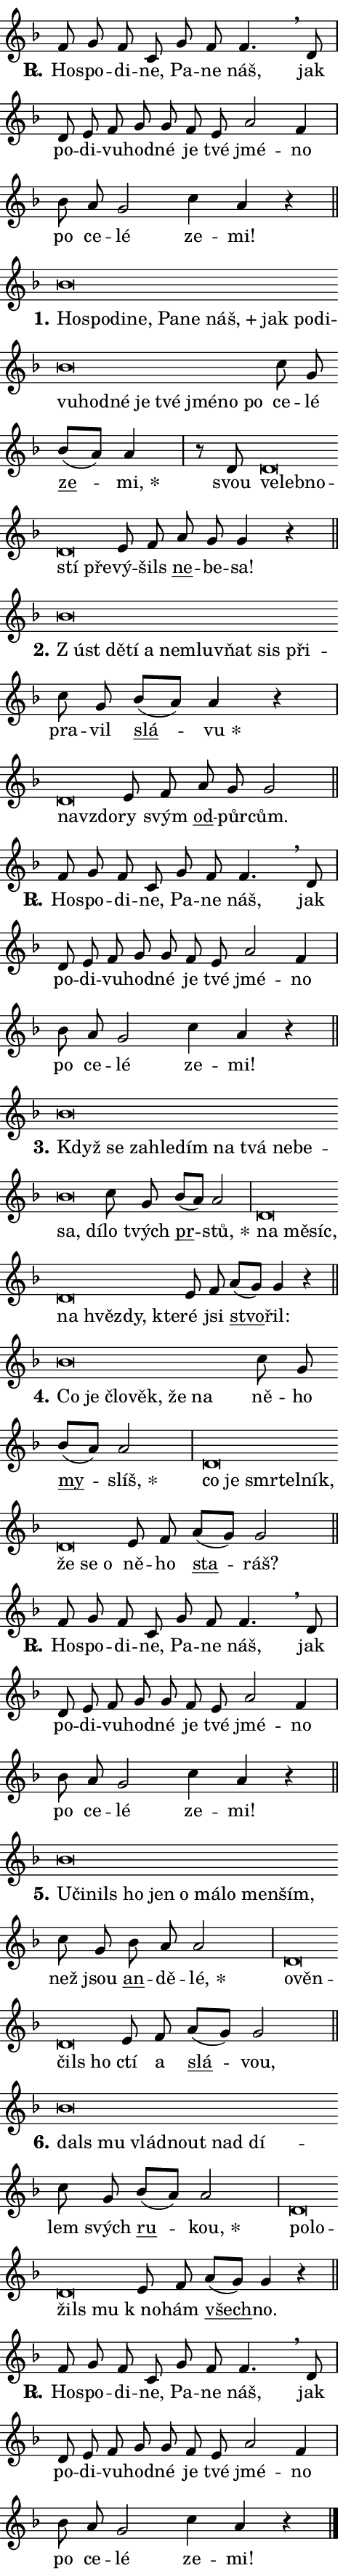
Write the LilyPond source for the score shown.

\version "2.24.0"
\header { tagline = "" }
\paper {
  indent = 0\cm
  top-margin = 0\cm
  right-margin = 0.13\cm % to fit lyric hyphens
  bottom-margin = 0\cm
  left-margin = 0\cm
  paper-width = 8\cm
  page-breaking = #ly:one-page-breaking
  system-system-spacing.basic-distance = #11
  score-system-spacing.basic-distance = #11
  ragged-last = ##f
}


%% Author: Thomas Morley
%% https://lists.gnu.org/archive/html/lilypond-user/2020-05/msg00002.html
#(define (line-position grob)
"Returns position of @var[grob} in current system:
   @code{'start}, if at first time-step
   @code{'end}, if at last time-step
   @code{'middle} otherwise
"
  (let* ((col (ly:item-get-column grob))
         (ln (ly:grob-object col 'left-neighbor))
         (rn (ly:grob-object col 'right-neighbor))
         (col-to-check-left (if (ly:grob? ln) ln col))
         (col-to-check-right (if (ly:grob? rn) rn col))
         (break-dir-left
           (and
             (ly:grob-property col-to-check-left 'non-musical #f)
             (ly:item-break-dir col-to-check-left)))
         (break-dir-right
           (and
             (ly:grob-property col-to-check-right 'non-musical #f)
             (ly:item-break-dir col-to-check-right))))
        (cond ((eqv? 1 break-dir-left) 'start)
              ((eqv? -1 break-dir-right) 'end)
              (else 'middle))))

#(define (tranparent-at-line-position vctor)
  (lambda (grob)
  "Relying on @code{line-position} select the relevant enry from @var{vctor}.
Used to determine transparency,"
    (case (line-position grob)
      ((end) (not (vector-ref vctor 0)))
      ((middle) (not (vector-ref vctor 1)))
      ((start) (not (vector-ref vctor 2))))))

noteHeadBreakVisibility =
#(define-music-function (break-visibility)(vector?)
"Makes @code{NoteHead}s transparent relying on @var{break-visibility}"
#{
  \override NoteHead.transparent =
    #(tranparent-at-line-position break-visibility)
#})

#(define delete-ledgers-for-transparent-note-heads
  (lambda (grob)
    "Reads whether a @code{NoteHead} is transparent.
If so this @code{NoteHead} is removed from @code{'note-heads} from
@var{grob}, which is supposed to be @code{LedgerLineSpanner}.
As a result ledgers are not printed for this @code{NoteHead}"
    (let* ((nhds-array (ly:grob-object grob 'note-heads))
           (nhds-list
             (if (ly:grob-array? nhds-array)
                 (ly:grob-array->list nhds-array)
                 '()))
           ;; Relies on the transparent-property being done before
           ;; Staff.LedgerLineSpanner.after-line-breaking is executed.
           ;; This is fragile ...
           (to-keep
             (remove
               (lambda (nhd)
                 (ly:grob-property nhd 'transparent #f))
               nhds-list)))
      ;; TODO find a better method to iterate over grob-arrays, similiar
      ;; to filter/remove etc for lists
      ;; For now rebuilt from scratch
      (set! (ly:grob-object grob 'note-heads)  '())
      (for-each
        (lambda (nhd)
          (ly:pointer-group-interface::add-grob grob 'note-heads nhd))
        to-keep))))

squashNotes = {
  \override NoteHead.X-extent = #'(-0.2 . 0.2)
  \override NoteHead.Y-extent = #'(-0.75 . 0)
  \override NoteHead.stencil =
    #(lambda (grob)
       (let ((pos (ly:grob-property grob 'staff-position)))
         (begin
           (if (< pos -7) (display "ERROR: Lower brevis then expected\n") (display ""))
           (if (<= pos -6) ly:text-interface::print ly:note-head::print))))
}
unSquashNotes = {
  \revert NoteHead.X-extent
  \revert NoteHead.Y-extent
  \revert NoteHead.stencil
}

hideNotes = \noteHeadBreakVisibility #begin-of-line-visible
unHideNotes = \noteHeadBreakVisibility #all-visible

% work-around for resetting accidentals
% https://lilypond.org/doc/v2.23/Documentation/notation/displaying-rhythms#unmetered-music
cadenzaMeasure = {
  \cadenzaOff
  \partial 1024 s1024
  \cadenzaOn
}

#(define-markup-command (accent layout props text) (markup?)
  "Underline accented syllable"
  (interpret-markup layout props
    #{\markup \override #'(offset . 4.3) \underline { #text }#}))

responsum = \markup \concat {
  "R" \hspace #-1.05 \path #0.1 #'((moveto 0 0.07) (lineto 0.9 0.8)) \hspace #0.05 "."
}

spaceSize = #0.6828661417322834 % exact space size for TeX Gyre Schola

\layout {
  \context {
    \Staff
    \remove "Time_signature_engraver"
    \override LedgerLineSpanner.after-line-breaking = #delete-ledgers-for-transparent-note-heads
  }
  \context {
    \Lyrics {
      \override LyricSpace.minimum-distance = \spaceSize
      \override LyricText.font-name = #"TeX Gyre Schola"
      \override LyricText.font-size = 1
      \override StanzaNumber.font-name = #"TeX Gyre Schola Bold"
      \override StanzaNumber.font-size = 1
    }
  }
  \context {
    \Score 
    \override NoteHead.text =
      #(lambda (grob) 
        (let ((pos (ly:grob-property grob 'staff-position)))
          #{\markup {
            \combine
              \halign #-0.55 \raise #(if (= pos -6) 0 0.5) \override #'(thickness . 2) \draw-line #'(3.2 . 0)
              \musicglyph "noteheads.sM1"
          }#}))
  }
}

% magnetic-lyrics.ily
%
%   written by
%     Jean Abou Samra <jean@abou-samra.fr>
%     Werner Lemberg <wl@gnu.org>
%
%   adapted by
%     Jiri Hon <jiri.hon@gmail.com>
%
% Version 2022-Apr-15

% https://www.mail-archive.com/lilypond-user@gnu.org/msg149350.html

#(define (Left_hyphen_pointer_engraver context)
   "Collect syllable-hyphen-syllable occurrences in lyrics and store
them in properties.  This engraver only looks to the left.  For
example, if the lyrics input is @code{foo -- bar}, it does the
following.

@itemize @bullet
@item
Set the @code{text} property of the @code{LyricHyphen} grob between
@q{foo} and @q{bar} to @code{foo}.

@item
Set the @code{left-hyphen} property of the @code{LyricText} grob with
text @q{foo} to the @code{LyricHyphen} grob between @q{foo} and
@q{bar}.
@end itemize

Use this auxiliary engraver in combination with the
@code{lyric-@/text::@/apply-@/magnetic-@/offset!} hook."
   (let ((hyphen #f)
         (text #f))
     (make-engraver
      (acknowledgers
       ((lyric-syllable-interface engraver grob source-engraver)
        (set! text grob)))
      (end-acknowledgers
       ((lyric-hyphen-interface engraver grob source-engraver)
        ;(when (not (grob::has-interface grob 'lyric-space-interface))
          (set! hyphen grob)));)
      ((stop-translation-timestep engraver)
       (when (and text hyphen)
         (ly:grob-set-object! text 'left-hyphen hyphen))
       (set! text #f)
       (set! hyphen #f)))))

#(define (lyric-text::apply-magnetic-offset! grob)
   "If the space between two syllables is less than the value in
property @code{LyricText@/.details@/.squash-threshold}, move the right
syllable to the left so that it gets concatenated with the left
syllable.

Use this function as a hook for
@code{LyricText@/.after-@/line-@/breaking} if the
@code{Left_@/hyphen_@/pointer_@/engraver} is active."
   (let ((hyphen (ly:grob-object grob 'left-hyphen #f)))
     (when hyphen
       (let ((left-text (ly:spanner-bound hyphen LEFT)))
         (when (grob::has-interface left-text 'lyric-syllable-interface)
           (let* ((common (ly:grob-common-refpoint grob left-text X))
                  (this-x-ext (ly:grob-extent grob common X))
                  (left-x-ext
                   (begin
                     ;; Trigger magnetism for left-text.
                     (ly:grob-property left-text 'after-line-breaking)
                     (ly:grob-extent left-text common X)))
                  ;; `delta` is the gap width between two syllables.
                  (delta (- (interval-start this-x-ext)
                            (interval-end left-x-ext)))
                  (details (ly:grob-property grob 'details))
                  (threshold (assoc-get 'squash-threshold details 0.2)))
             (when (< delta threshold)
               (let* (;; We have to manipulate the input text so that
                      ;; ligatures crossing syllable boundaries are not
                      ;; disabled.  For languages based on the Latin
                      ;; script this is essentially a beautification.
                      ;; However, for non-Western scripts it can be a
                      ;; necessity.
                      (lt (ly:grob-property left-text 'text))
                      (rt (ly:grob-property grob 'text))
                      (is-space (grob::has-interface hyphen 'lyric-space-interface))
                      (space (if is-space " " ""))
                      (extra-delta (if is-space spaceSize 0))
                      ;; Append new syllable.
                      (ltrt-space (if (and (string? lt) (string? rt))
                                (string-append lt space rt)
                                (make-concat-markup (list lt space rt))))
                      ;; Right-align `ltrt` to the right side.
                      (ltrt-space-markup (grob-interpret-markup
                               grob
                               (make-translate-markup
                                (cons (interval-length this-x-ext) 0)
                                (make-right-align-markup ltrt-space)))))
                 (begin
                   ;; Don't print `left-text`.
                   (ly:grob-set-property! left-text 'stencil #f)
                   ;; Set text and stencil (which holds all collected
                   ;; syllables so far) and shift it to the left.
                   (ly:grob-set-property! grob 'text ltrt-space)
                   (ly:grob-set-property! grob 'stencil ltrt-space-markup)
                   (ly:grob-translate-axis! grob (- (- delta extra-delta)) X))))))))))


#(define (lyric-hyphen::displace-bounds-first grob)
   ;; Make very sure this callback isn't triggered too early.
   (let ((left (ly:spanner-bound grob LEFT))
         (right (ly:spanner-bound grob RIGHT)))
     (ly:grob-property left 'after-line-breaking)
     (ly:grob-property right 'after-line-breaking)
     (ly:lyric-hyphen::print grob)))

squashThreshold = #0.4

\layout {
  \context {
    \Lyrics
    \consists #Left_hyphen_pointer_engraver
    \override LyricText.after-line-breaking =
      #lyric-text::apply-magnetic-offset!
    \override LyricHyphen.stencil = #lyric-hyphen::displace-bounds-first
    \override LyricText.details.squash-threshold = \squashThreshold
    \override LyricHyphen.minimum-distance = 0
    \override LyricHyphen.minimum-length = \squashThreshold
  }
}

squashText = \override LyricText.details.squash-threshold = 9999
unSquashText = \override LyricText.details.squash-threshold = \squashThreshold

leftText = \override LyricText.self-alignment-X = #LEFT
unLeftText = \revert LyricText.self-alignment-X

starOffset = #(lambda (grob) 
                (let ((x_offset (ly:self-alignment-interface::aligned-on-x-parent grob)))
                  (if (= x_offset 0) 0 (+ x_offset 1.2))))

star = #(define-music-function (syllable)(string?)
"Append star separator at the end of a syllable"
#{
  \once \override LyricText.X-offset = #starOffset
  \lyricmode { \markup {
    #syllable
    \override #'((font-name . "TeX Gyre Schola Bold")) \hspace #0.2 \lower #0.65 \larger "*"
  } }
#})

starAccent = #(define-music-function (syllable)(string?)
"Append star separator at the end of a syllable and make accent"
#{
  \once \override LyricText.X-offset = #starOffset
  \lyricmode { \markup {
    \accent #syllable
    \override #'((font-name . "TeX Gyre Schola Bold")) \hspace #0.2 \lower #0.65 \larger "*"
  } }
#})

breath = #(define-music-function (syllable)(string?)
"Append breathing indicator at the end of a syllable"
#{
  \lyricmode { \markup { #syllable "+" } }
#})

optionalBreath = #(define-music-function (syllable)(string?)
"Append optional breathing indicator at the end of a syllable"
#{
  \lyricmode { \markup { #syllable "(+)" } }
#})


\score {
    <<
        \new Voice = "melody" { \cadenzaOn \key f \major \relative { f'8 g f c g' f f4. \breathe d8 \cadenzaMeasure \bar "|" d e f g g \bar "" f e \bar "" a2 f4 \cadenzaMeasure \bar "|" bes8 a g2 \bar "" c4 a r \cadenzaMeasure \bar "||" \break } }
        \new Lyrics \lyricsto "melody" { \lyricmode { \set stanza = \responsum
Ho -- spo -- di -- ne, Pa -- ne náš, jak po -- di -- vu -- hod -- né je tvé jmé -- no po ce -- lé ze -- mi! } }
    >>
    \layout {}
}

\score {
    <<
        \new Voice = "melody" { \cadenzaOn \key f \major \relative { \squashNotes bes'\breve*1/16 \hideNotes \breve*1/16 \bar "" \breve*1/16 \bar "" \breve*1/16 \bar "" \breve*1/16 \bar "" \breve*1/16 \bar "" \breve*1/16 \bar "" \breve*1/16 \bar "" \breve*1/16 \bar "" \breve*1/16 \bar "" \breve*1/16 \bar "" \breve*1/16 \bar "" \breve*1/16 \bar "" \breve*1/16 \bar "" \breve*1/16 \bar "" \breve*1/16 \bar "" \breve*1/16 \breve*1/16 \bar "" \unHideNotes \unSquashNotes c8 g \bar "" bes[( a)] a4 \cadenzaMeasure \bar "|" r8 d,8 \squashNotes d\breve*1/16 \hideNotes \breve*1/16 \bar "" \breve*1/16 \bar "" \breve*1/16 \breve*1/16 \bar "" \unHideNotes \unSquashNotes e8 f \bar "" a g g4 r \cadenzaMeasure \bar "||" \break } }
        \new Lyrics \lyricsto "melody" { \lyricmode { \set stanza = "1."
\leftText Ho -- \squashText spo -- di -- ne, Pa -- ne \breath "náš," jak po -- di -- vu -- hod -- né je tvé jmé -- no po \unLeftText \unSquashText ce -- lé \markup \accent ze -- \star mi, svou \leftText ve -- \squashText leb -- no -- stí pře -- \unLeftText \unSquashText vý -- šils \markup \accent ne -- be -- sa! } }
    >>
    \layout {}
}

\score {
    <<
        \new Voice = "melody" { \cadenzaOn \key f \major \relative { \squashNotes bes'\breve*1/16 \hideNotes \breve*1/16 \bar "" \breve*1/16 \bar "" \breve*1/16 \bar "" \breve*1/16 \bar "" \breve*1/16 \bar "" \breve*1/16 \bar "" \breve*1/16 \breve*1/16 \bar "" \unHideNotes \unSquashNotes c8 g \bar "" bes[( a)] a4 r \cadenzaMeasure \bar "|" \squashNotes d,\breve*1/16 \hideNotes \breve*1/16 \bar "" \unHideNotes \unSquashNotes e8 f \bar "" a g g2 \cadenzaMeasure \bar "||" \break } }
        \new Lyrics \lyricsto "melody" { \lyricmode { \set stanza = "2."
\leftText "Z úst" \squashText dě -- tí a ne -- mluv -- ňat sis při -- \unLeftText \unSquashText pra -- vil \markup \accent slá -- \star vu \leftText na -- \squashText vzdo -- \unLeftText \unSquashText ry svým \markup \accent od -- půr -- cům. } }
    >>
    \layout {}
}

\score {
    <<
        \new Voice = "melody" { \cadenzaOn \key f \major \relative { f'8 g f c g' f f4. \breathe d8 \cadenzaMeasure \bar "|" d e f g g \bar "" f e \bar "" a2 f4 \cadenzaMeasure \bar "|" bes8 a g2 \bar "" c4 a r \cadenzaMeasure \bar "||" \break } }
        \new Lyrics \lyricsto "melody" { \lyricmode { \set stanza = \responsum
Ho -- spo -- di -- ne, Pa -- ne náš, jak po -- di -- vu -- hod -- né je tvé jmé -- no po ce -- lé ze -- mi! } }
    >>
    \layout {}
}

\score {
    <<
        \new Voice = "melody" { \cadenzaOn \key f \major \relative { \squashNotes bes'\breve*1/16 \hideNotes \breve*1/16 \bar "" \breve*1/16 \bar "" \breve*1/16 \bar "" \breve*1/16 \bar "" \breve*1/16 \bar "" \breve*1/16 \bar "" \breve*1/16 \bar "" \breve*1/16 \bar "" \breve*1/16 \breve*1/16 \bar "" \unHideNotes \unSquashNotes c8 g \bar "" bes[( a)] a2 \cadenzaMeasure \bar "|" \squashNotes d,\breve*1/16 \hideNotes \breve*1/16 \bar "" \breve*1/16 \bar "" \breve*1/16 \bar "" \breve*1/16 \bar "" \breve*1/16 \breve*1/16 \bar "" \unHideNotes \unSquashNotes e8 f \bar "" a[( g)] g4 r \cadenzaMeasure \bar "||" \break } }
        \new Lyrics \lyricsto "melody" { \lyricmode { \set stanza = "3."
\leftText Když \squashText se za -- hle -- dím na tvá ne -- be -- sa, dí -- \unLeftText \unSquashText lo tvých \markup \accent pr -- \star stů, \leftText na \squashText mě -- síc, na hvěz -- dy, kte -- \unLeftText \unSquashText ré jsi \markup \accent stvo -- řil: } }
    >>
    \layout {}
}

\score {
    <<
        \new Voice = "melody" { \cadenzaOn \key f \major \relative { \squashNotes bes'\breve*1/16 \hideNotes \breve*1/16 \bar "" \breve*1/16 \bar "" \breve*1/16 \bar "" \breve*1/16 \breve*1/16 \bar "" \unHideNotes \unSquashNotes c8 g \bar "" bes[( a)] a2 \cadenzaMeasure \bar "|" \squashNotes d,\breve*1/16 \hideNotes \breve*1/16 \bar "" \breve*1/16 \bar "" \breve*1/16 \bar "" \breve*1/16 \bar "" \breve*1/16 \bar "" \breve*1/16 \breve*1/16 \bar "" \unHideNotes \unSquashNotes e8 f \bar "" a[( g)] g2 \cadenzaMeasure \bar "||" \break } }
        \new Lyrics \lyricsto "melody" { \lyricmode { \set stanza = "4."
\leftText Co \squashText je člo -- věk, že na \unLeftText \unSquashText ně -- ho \markup \accent my -- \star slíš, \leftText co \squashText je smr -- tel -- ník, že se o \unLeftText \unSquashText ně -- ho \markup \accent sta -- ráš? } }
    >>
    \layout {}
}

\score {
    <<
        \new Voice = "melody" { \cadenzaOn \key f \major \relative { f'8 g f c g' f f4. \breathe d8 \cadenzaMeasure \bar "|" d e f g g \bar "" f e \bar "" a2 f4 \cadenzaMeasure \bar "|" bes8 a g2 \bar "" c4 a r \cadenzaMeasure \bar "||" \break } }
        \new Lyrics \lyricsto "melody" { \lyricmode { \set stanza = \responsum
Ho -- spo -- di -- ne, Pa -- ne náš, jak po -- di -- vu -- hod -- né je tvé jmé -- no po ce -- lé ze -- mi! } }
    >>
    \layout {}
}

\score {
    <<
        \new Voice = "melody" { \cadenzaOn \key f \major \relative { \squashNotes bes'\breve*1/16 \hideNotes \breve*1/16 \bar "" \breve*1/16 \bar "" \breve*1/16 \bar "" \breve*1/16 \bar "" \breve*1/16 \bar "" \breve*1/16 \bar "" \breve*1/16 \bar "" \breve*1/16 \breve*1/16 \bar "" \unHideNotes \unSquashNotes c8 g \bar "" bes a a2 \cadenzaMeasure \bar "|" \squashNotes d,\breve*1/16 \hideNotes \breve*1/16 \bar "" \breve*1/16 \breve*1/16 \bar "" \unHideNotes \unSquashNotes e8 f \bar "" a[( g)] g2 \cadenzaMeasure \bar "||" \break } }
        \new Lyrics \lyricsto "melody" { \lyricmode { \set stanza = "5."
\leftText U -- \squashText či -- nils ho jen o má -- lo men -- ším, \unLeftText \unSquashText než jsou \markup \accent an -- dě -- \star lé, \leftText o -- \squashText věn -- čils ho \unLeftText \unSquashText ctí a \markup \accent slá -- vou, } }
    >>
    \layout {}
}

\score {
    <<
        \new Voice = "melody" { \cadenzaOn \key f \major \relative { \squashNotes bes'\breve*1/16 \hideNotes \breve*1/16 \bar "" \breve*1/16 \bar "" \breve*1/16 \bar "" \breve*1/16 \breve*1/16 \bar "" \unHideNotes \unSquashNotes c8 g \bar "" bes[( a)] a2 \cadenzaMeasure \bar "|" \squashNotes d,\breve*1/16 \hideNotes \breve*1/16 \bar "" \breve*1/16 \breve*1/16 \bar "" \unHideNotes \unSquashNotes e8 f \bar "" a[( g)] g4 r \cadenzaMeasure \bar "||" \break } }
        \new Lyrics \lyricsto "melody" { \lyricmode { \set stanza = "6."
\leftText dals \squashText mu vlád -- nout nad dí -- \unLeftText \unSquashText lem svých \markup \accent ru -- \star kou, \leftText po -- \squashText lo -- žils mu \unLeftText \unSquashText "k no" -- hám \markup \accent všech -- no. } }
    >>
    \layout {}
}

\score {
    <<
        \new Voice = "melody" { \cadenzaOn \key f \major \relative { f'8 g f c g' f f4. \breathe d8 \cadenzaMeasure \bar "|" d e f g g \bar "" f e \bar "" a2 f4 \cadenzaMeasure \bar "|" bes8 a g2 \bar "" c4 a r \cadenzaMeasure \bar "||" \break } \bar "|." }
        \new Lyrics \lyricsto "melody" { \lyricmode { \set stanza = \responsum
Ho -- spo -- di -- ne, Pa -- ne náš, jak po -- di -- vu -- hod -- né je tvé jmé -- no po ce -- lé ze -- mi! } }
    >>
    \layout {}
}
